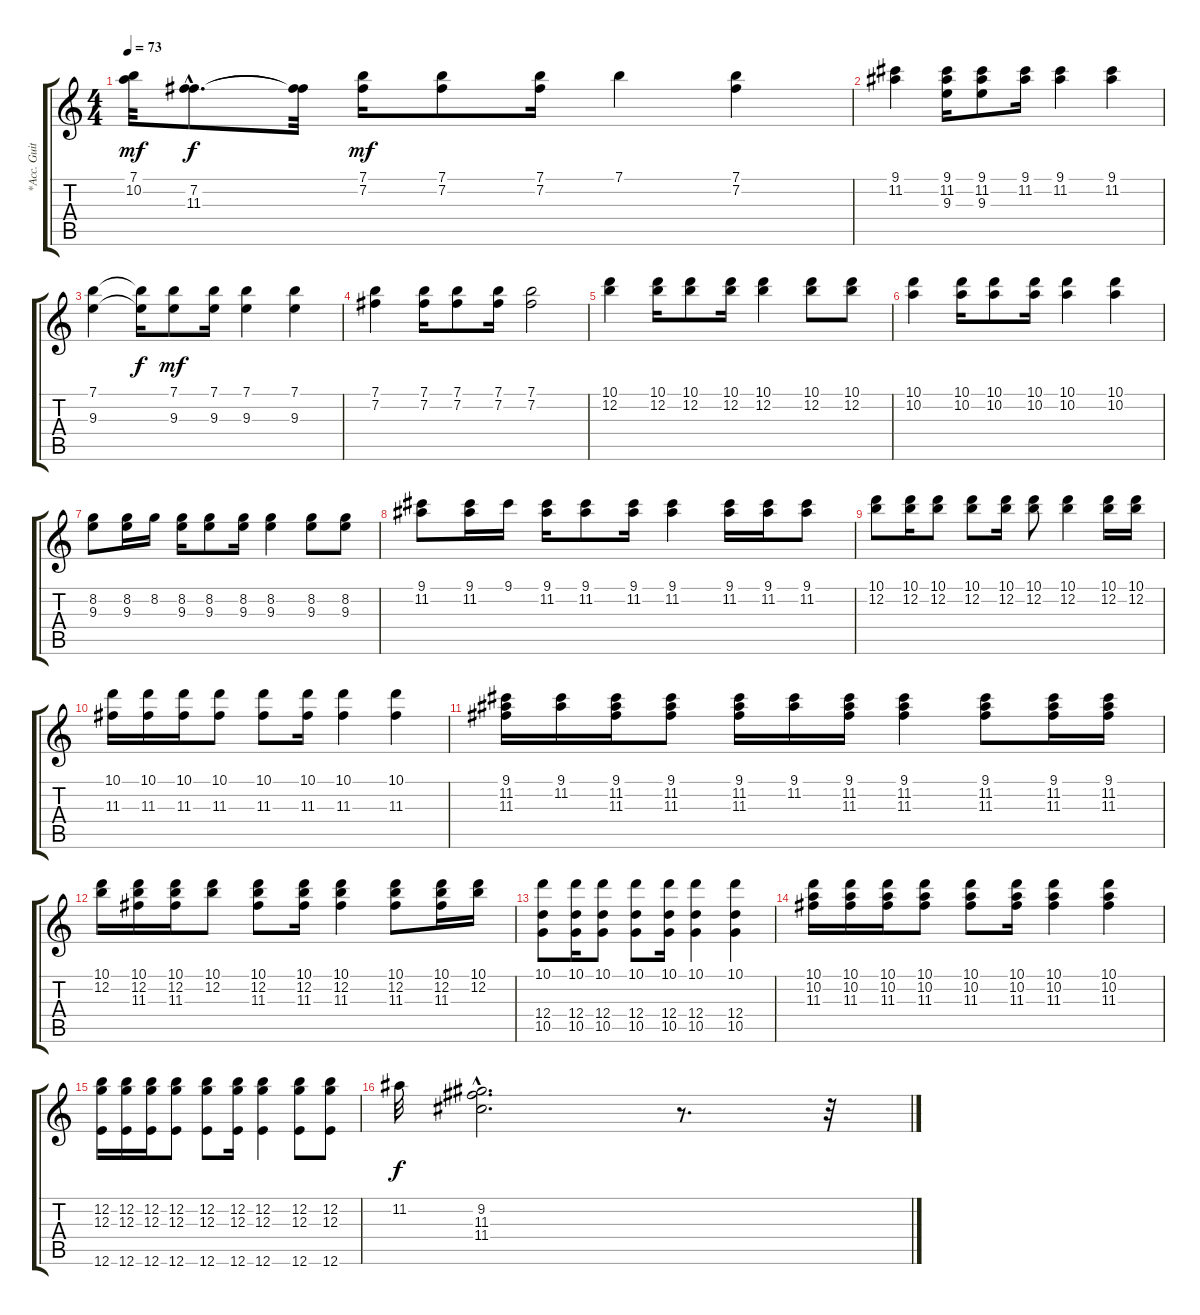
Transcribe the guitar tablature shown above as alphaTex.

\track ("*Acc. Guitar 1 Doubled" "*Acc. Guit") {instrument acousticguitarsteel}
\staff {score tabs}
\tuning (E4 B3 G3 D3 A2 E2) {hide}
\ts (4 4)
\tempo 73
\clef g2
\ks c
(7.1 10.2).32{dy mf} (7.2{hac} 11.3{hac}).8{d dy f} (7.2{t} 11.3{t}).32 (7.1 7.2).16{dy mf} (7.1 7.2).8 (7.1 7.2).16 7.1.4 (7.1 7.2).4 |
(9.1 11.2).4 (9.1 11.2 9.3).16 (9.1 11.2 9.3).8 (9.1 11.2).16 (9.1 11.2).4 (9.1 11.2).4 |
(7.1 9.3).4 (7.1{t} 9.3{t}).16{dy f} (7.1 9.3).8{dy mf} (7.1 9.3).16 (7.1 9.3).4 (7.1 9.3).4 |
(7.1 7.2).4 (7.1 7.2).16 (7.1 7.2).8 (7.1 7.2).16 (7.1 7.2).2 |
(10.1 12.2).4 (10.1 12.2).16 (10.1 12.2).8 (10.1 12.2).16 (10.1 12.2).4 (10.1 12.2).8 (10.1 12.2).8 |
(10.1 10.2).4 (10.1 10.2).16 (10.1 10.2).8 (10.1 10.2).16 (10.1 10.2).4 (10.1 10.2).4 |
(8.2 9.3).8 (8.2 9.3).16 8.2.16 (8.2 9.3).16 (8.2 9.3).8 (8.2 9.3).16 (8.2 9.3).4 (8.2 9.3).8 (8.2 9.3).8 |
(9.1 11.2).8 (9.1 11.2).16 9.1.16 (9.1 11.2).16 (9.1 11.2).8 (9.1 11.2).16 (9.1 11.2).4 (9.1 11.2).16 (9.1 11.2).16 (9.1 11.2).8 |
(10.1 12.2).8 (10.1 12.2).16 (10.1 12.2).8 (10.1 12.2).8 (10.1 12.2).16 (10.1 12.2).8 (10.1 12.2).4 (10.1 12.2).16 (10.1 12.2).16 |
(10.1 11.3).16 (10.1 11.3).16 (10.1 11.3).16 (10.1 11.3).8 (10.1 11.3).8 (10.1 11.3).16 (10.1 11.3).4 (10.1 11.3).4 |
(9.1 11.2 11.3).16 (9.1 11.2).16 (9.1 11.2 11.3).16 (9.1 11.2 11.3).8 (9.1 11.2 11.3).16 (9.1 11.2).16 (9.1 11.2 11.3).16 (9.1 11.2 11.3).4 (9.1 11.2 11.3).8 (9.1 11.2 11.3).16 (9.1 11.2 11.3).16 |
(10.1 12.2).16 (10.1 12.2 11.3).16 (10.1 12.2 11.3).16 (10.1 12.2).8 (10.1 12.2 11.3).8 (10.1 12.2 11.3).16 (10.1 12.2 11.3).4 (10.1 12.2 11.3).8 (10.1 12.2 11.3).16 (10.1 12.2).16 |
(10.1 12.4 10.5).8 (10.1 12.4 10.5).16 (10.1 12.4 10.5).8 (10.1 12.4 10.5).8 (10.1 12.4 10.5).16 (10.1 12.4 10.5).4 (10.1 12.4 10.5).4 |
(10.1 10.2 11.3).16 (10.1 10.2 11.3).16 (10.1 10.2 11.3).16 (10.1 10.2 11.3).8 (10.1 10.2 11.3).8 (10.1 10.2 11.3).16 (10.1 10.2 11.3).4 (10.1 10.2 11.3).4 |
(12.2 12.3 12.6).16 (12.2 12.3 12.6).16 (12.2 12.3 12.6).16 (12.2 12.3 12.6).8 (12.2 12.3 12.6).8 (12.2 12.3 12.6).16 (12.2 12.3 12.6).4 (12.2 12.3 12.6).8 (12.2 12.3 12.6).8 |
11.2.32{dy f} (9.2{hac} 11.3{hac} 11.4{hac}).2{d} r.8{d} r.32
